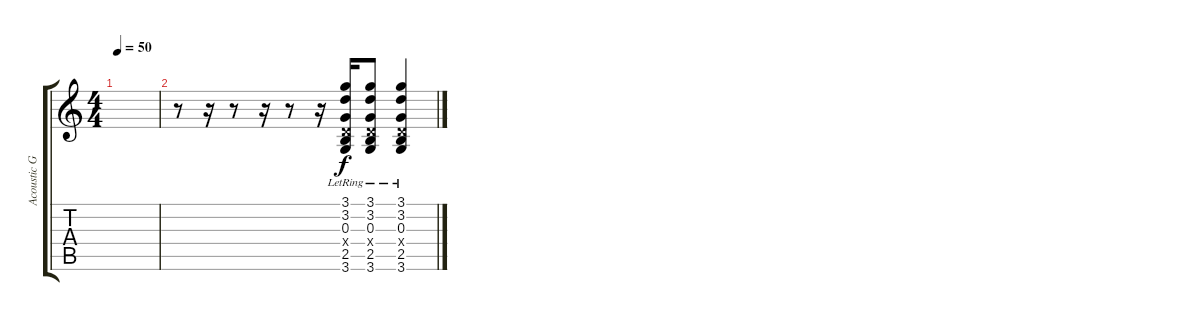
\track ("Acoustic Guitar" "Acoustic G") {instrument acousticguitarsteel}
\staff {score tabs}
\tuning (E4 B3 G3 D3 A2 E2) {hide}
\ts (4 4)
\tempo 50
\clef g2
\ks c
|
r.8 r.16 r.8 r.16 r.8 r.16 (3.1 3.2 0.3{lr} 0.4{x} 2.5 3.6).16 (3.1 3.2 0.3{lr} 0.4{x} 2.5 3.6).8 (3.1 3.2 0.3{lr} 0.4{x} 2.5 3.6).4
